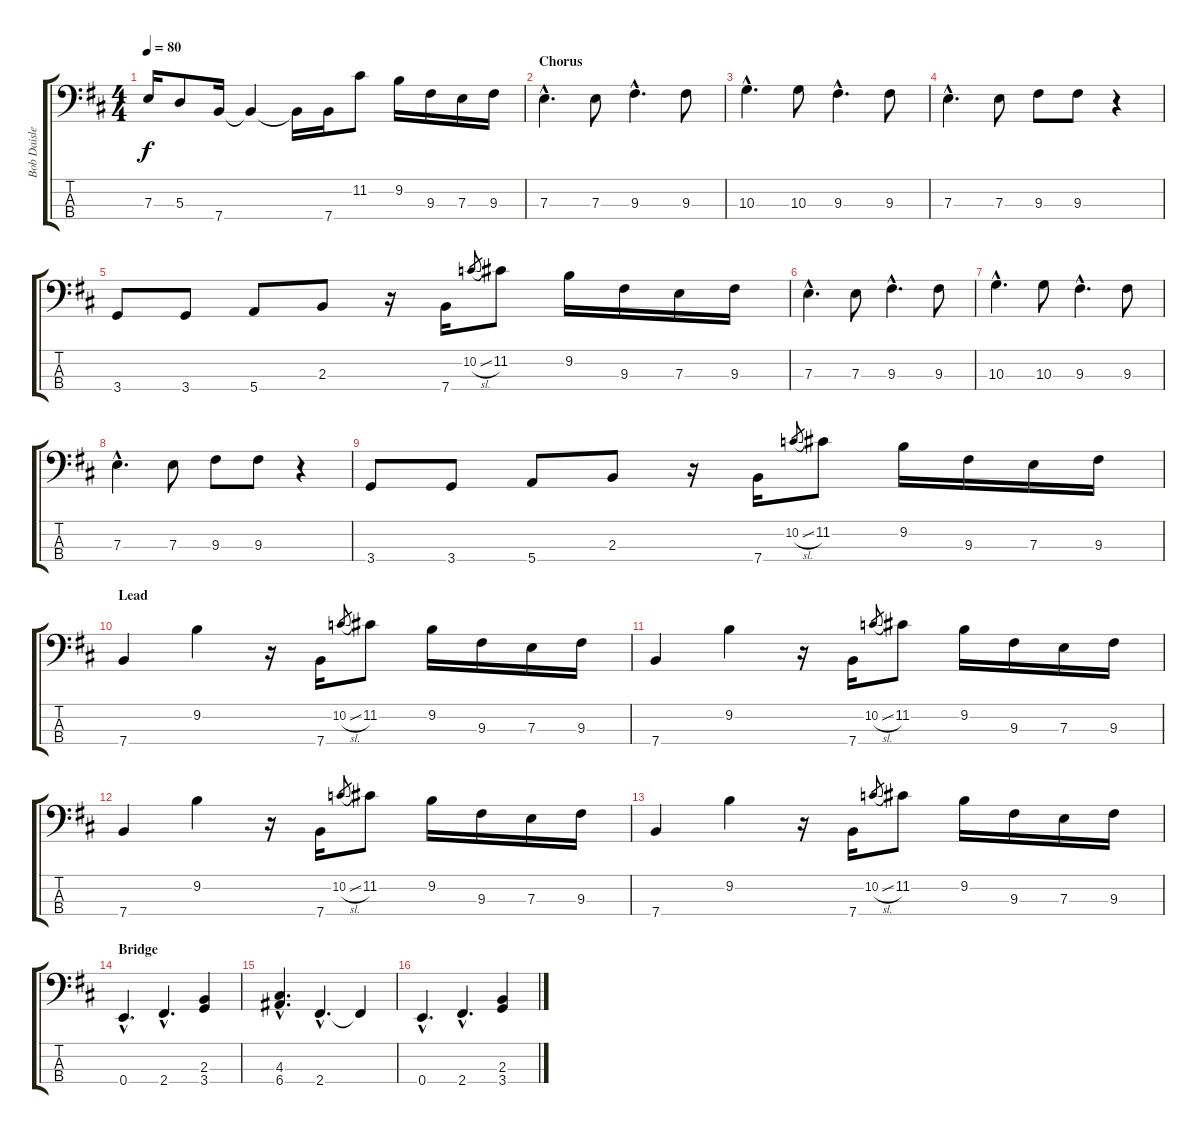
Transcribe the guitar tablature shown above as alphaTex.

\track ("Bob Daisley" "Bob Daisle") {instrument fretlessbass}
\staff {score tabs}
\tuning (G2 D2 A1 E1) {hide}
\ts (4 4)
\tempo 80
\clef f4
\ks bminor
7.3.16{dy f} 5.3.8 7.4.16 7.4{t}.4 7.4{t}.16 7.4.16 11.2.8 9.2.16 9.3.16 7.3.16 9.3.16 |
\section ("" "Chorus")
7.3{hac}.4{d} 7.3.8 9.3{hac}.4{d} 9.3.8 |
10.3{hac}.4{d} 10.3.8 9.3{hac}.4{d} 9.3.8 |
7.3{hac}.4{d} 7.3.8 9.3.8 9.3.8 r.4 |
3.4.8 3.4.8 5.4.8 2.3.8 r.16 7.4.16 10.2{sl}.8{gr} 11.2.8 9.2.16 9.3.16 7.3.16 9.3.16 |
7.3{hac}.4{d} 7.3.8 9.3{hac}.4{d} 9.3.8 |
10.3{hac}.4{d} 10.3.8 9.3{hac}.4{d} 9.3.8 |
7.3{hac}.4{d} 7.3.8 9.3.8 9.3.8 r.4 |
3.4.8 3.4.8 5.4.8 2.3.8 r.16 7.4.16 10.2{sl}.8{gr} 11.2.8 9.2.16 9.3.16 7.3.16 9.3.16 |
\section ("" "Lead")
7.4.4 9.2.4 r.16 7.4.16 10.2{sl}.8{gr} 11.2.8 9.2.16 9.3.16 7.3.16 9.3.16 |
7.4.4 9.2.4 r.16 7.4.16 10.2{sl}.8{gr} 11.2.8 9.2.16 9.3.16 7.3.16 9.3.16 |
7.4.4 9.2.4 r.16 7.4.16 10.2{sl}.8{gr} 11.2.8 9.2.16 9.3.16 7.3.16 9.3.16 |
7.4.4 9.2.4 r.16 7.4.16 10.2{sl}.8{gr} 11.2.8 9.2.16 9.3.16 7.3.16 9.3.16 |
\section ("" "Bridge")
0.4{hac}.4{d} 2.4{hac}.4{d} (2.3 3.4).4 |
(4.3{hac} 6.4{hac}).4{d} 2.4{hac}.4{d} 2.4{t}.4 |
0.4{hac}.4{d} 2.4{hac}.4{d} (2.3 3.4).4
